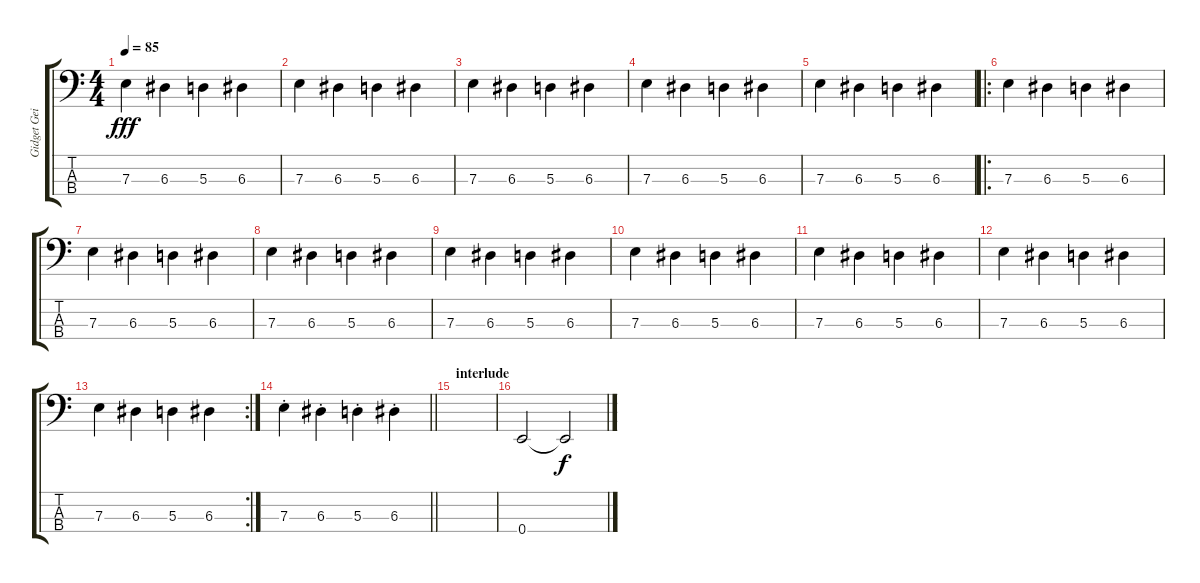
\track ("Gidget Gein" "Gidget Gei") {instrument electricbasspick}
\staff {score tabs}
\tuning (G2 D2 A1 E1) {hide}
\ts (4 4)
\tempo 85
\clef f4
\ks c
7.3.4{dy fff} 6.3.4 5.3.4 6.3.4 |
7.3.4 6.3.4 5.3.4 6.3.4 |
7.3.4 6.3.4 5.3.4 6.3.4 |
7.3.4 6.3.4 5.3.4 6.3.4 |
7.3.4 6.3.4 5.3.4 6.3.4 |
\ro
7.3.4 6.3.4 5.3.4 6.3.4 |
7.3.4 6.3.4 5.3.4 6.3.4 |
7.3.4 6.3.4 5.3.4 6.3.4 |
7.3.4 6.3.4 5.3.4 6.3.4 |
7.3.4 6.3.4 5.3.4 6.3.4 |
7.3.4 6.3.4 5.3.4 6.3.4 |
7.3.4 6.3.4 5.3.4 6.3.4 |
\rc 2
7.3.4 6.3.4 5.3.4 6.3.4 |
\barLineRight lightlight
7.3{st}.4 6.3{st}.4 5.3{st}.4 6.3{st}.4 |
\section ("" "interlude")
|
0.4.2{volume 16} 0.4{t}.2{dy f volume 0}
